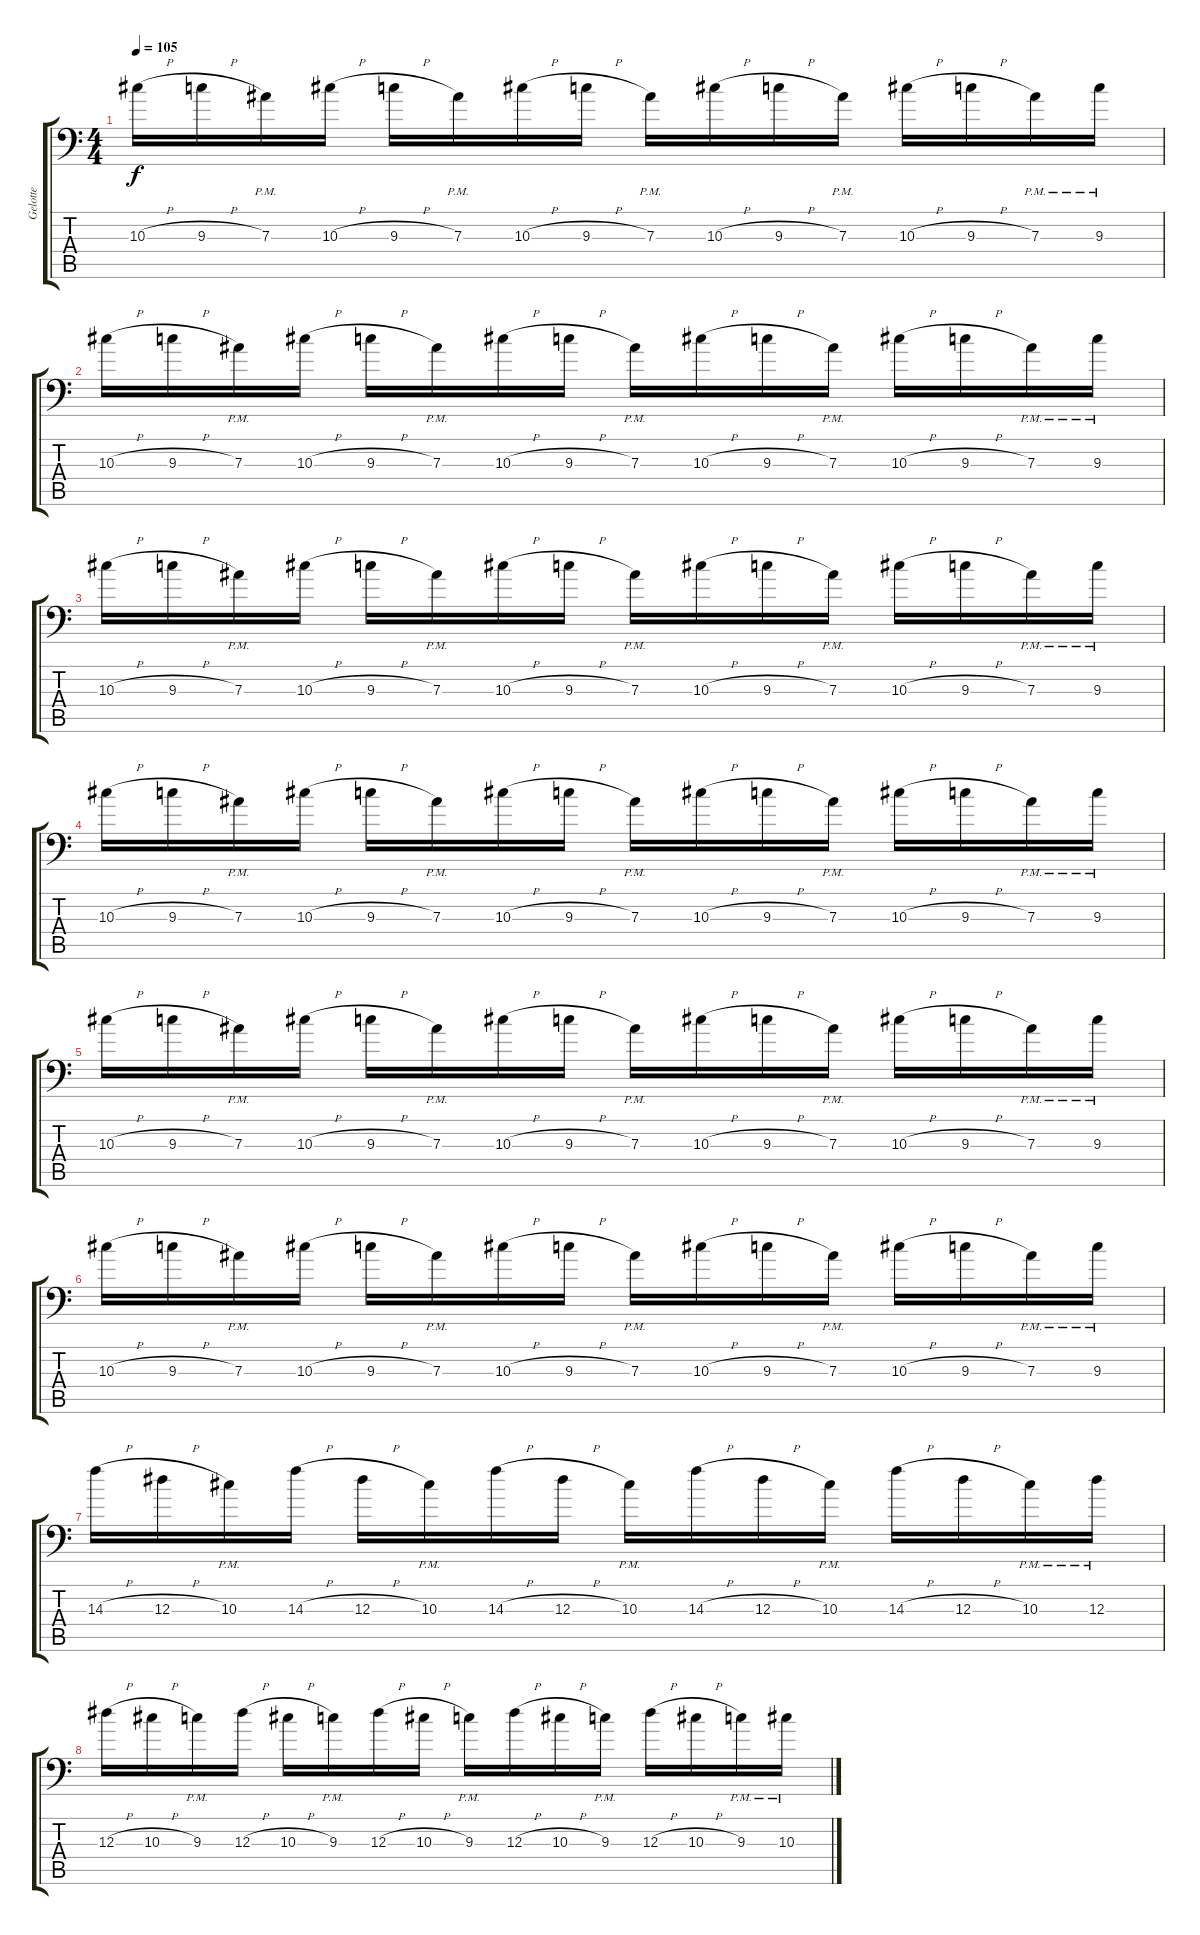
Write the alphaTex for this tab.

\track ("Gelotte" "Gelotte") {instrument distortionguitar}
\staff {score tabs}
\tuning (C4 G3 Eb3 Bb2 F2 Bb1) {hide}
\ts (4 4)
\tempo 105
\clef f4
\ks c
10.3{h}.16{dy f} 9.3{h}.16 7.3{pm}.16 10.3{h}.16 9.3{h}.16 7.3{pm}.16 10.3{h}.16 9.3{h}.16 7.3{pm}.16 10.3{h}.16 9.3{h}.16 7.3{pm}.16 10.3{h}.16 9.3{h}.16 7.3{pm}.16 9.3{pm}.16 |
10.3{h}.16 9.3{h}.16 7.3{pm}.16 10.3{h}.16 9.3{h}.16 7.3{pm}.16 10.3{h}.16 9.3{h}.16 7.3{pm}.16 10.3{h}.16 9.3{h}.16 7.3{pm}.16 10.3{h}.16 9.3{h}.16 7.3{pm}.16 9.3{pm}.16 |
10.3{h}.16 9.3{h}.16 7.3{pm}.16 10.3{h}.16 9.3{h}.16 7.3{pm}.16 10.3{h}.16 9.3{h}.16 7.3{pm}.16 10.3{h}.16 9.3{h}.16 7.3{pm}.16 10.3{h}.16 9.3{h}.16 7.3{pm}.16 9.3{pm}.16 |
10.3{h}.16 9.3{h}.16 7.3{pm}.16 10.3{h}.16 9.3{h}.16 7.3{pm}.16 10.3{h}.16 9.3{h}.16 7.3{pm}.16 10.3{h}.16 9.3{h}.16 7.3{pm}.16 10.3{h}.16 9.3{h}.16 7.3{pm}.16 9.3{pm}.16 |
10.3{h}.16 9.3{h}.16 7.3{pm}.16 10.3{h}.16 9.3{h}.16 7.3{pm}.16 10.3{h}.16 9.3{h}.16 7.3{pm}.16 10.3{h}.16 9.3{h}.16 7.3{pm}.16 10.3{h}.16 9.3{h}.16 7.3{pm}.16 9.3{pm}.16 |
10.3{h}.16 9.3{h}.16 7.3{pm}.16 10.3{h}.16 9.3{h}.16 7.3{pm}.16 10.3{h}.16 9.3{h}.16 7.3{pm}.16 10.3{h}.16 9.3{h}.16 7.3{pm}.16 10.3{h}.16 9.3{h}.16 7.3{pm}.16 9.3{pm}.16 |
14.3{h}.16 12.3{h}.16 10.3{pm}.16 14.3{h}.16 12.3{h}.16 10.3{pm}.16 14.3{h}.16 12.3{h}.16 10.3{pm}.16 14.3{h}.16 12.3{h}.16 10.3{pm}.16 14.3{h}.16 12.3{h}.16 10.3{pm}.16 12.3{pm}.16 |
12.3{h}.16 10.3{h}.16 9.3{pm}.16 12.3{h}.16 10.3{h}.16 9.3{pm}.16 12.3{h}.16 10.3{h}.16 9.3{pm}.16 12.3{h}.16 10.3{h}.16 9.3{pm}.16 12.3{h}.16 10.3{h}.16 9.3{pm}.16 10.3{pm}.16
